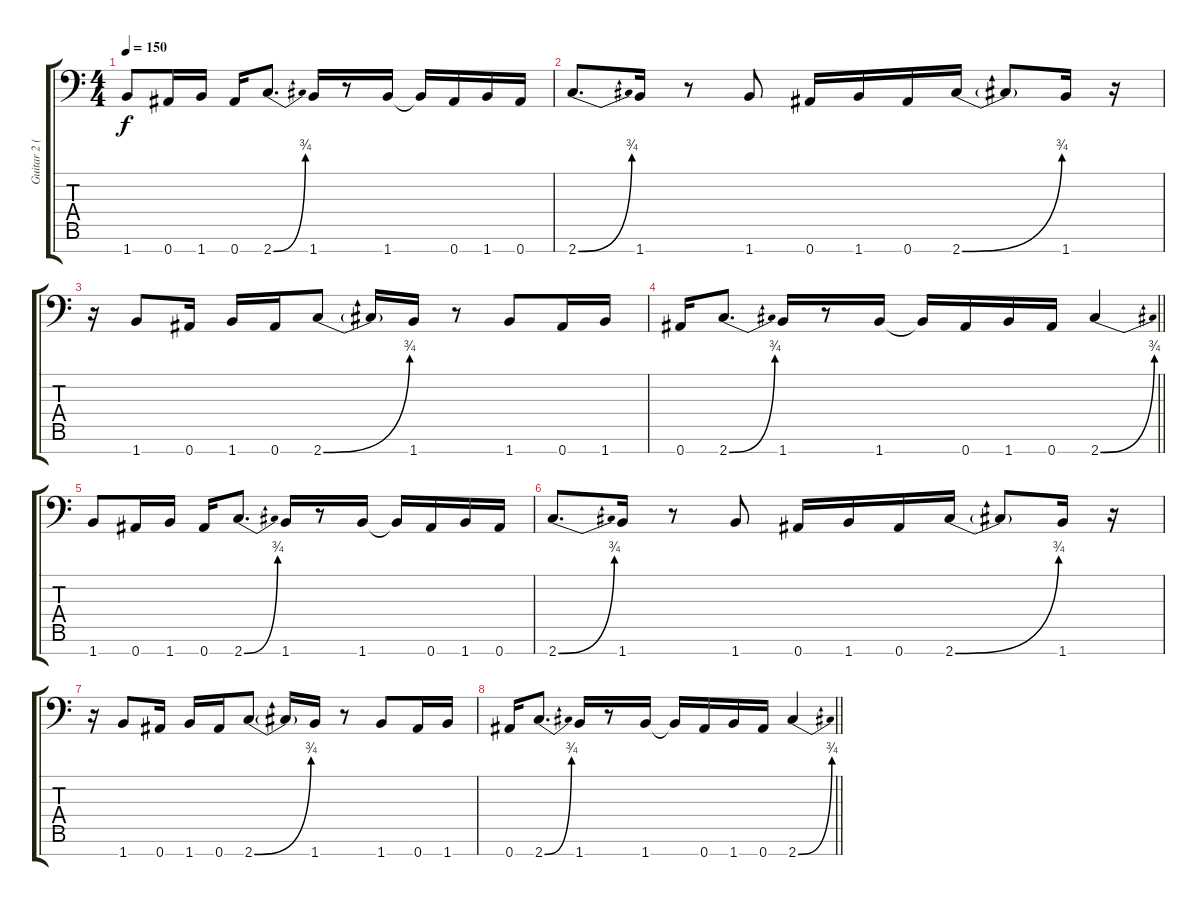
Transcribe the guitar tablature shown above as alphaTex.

\track ("Guitar 2 (Marten Hagstrom)" "Guitar 2 (") {instrument overdrivenguitar}
\staff {score tabs}
\tuning (Eb4 Bb3 Gb3 Db3 Ab2 Eb2 Bb1) {hide}
\ts (4 4)
\tempo 150
\clef f4
\ks c
1.7.8{dy f} 0.7.16 1.7.16 0.7.16 2.7{be (bend 0 0 60 3)}.8{d} 1.7.16 r.8 1.7.16 1.7{t}.16 0.7.16 1.7.16 0.7.16 |
2.7{be (bend 0 0 60 3)}.8{d} 1.7.16 r.8 1.7.8 0.7.16 1.7.16 0.7.16 2.7{be (bend 0 0 60 3)}.16 2.7{t}.8 1.7.16 r.16 |
r.16 1.7.8 0.7.16 1.7.16 0.7.16 2.7{be (bend 0 0 60 3)}.8 2.7{t}.16 1.7.16 r.8 1.7.8 0.7.16 1.7.16 |
\barLineRight lightlight
0.7.16 2.7{be (bend 0 0 60 3)}.8{d} 1.7.16 r.8 1.7.16 1.7{t}.16 0.7.16 1.7.16 0.7.16 2.7{be (bend 0 0 60 3)}.4 |
1.7.8 0.7.16 1.7.16 0.7.16 2.7{be (bend 0 0 60 3)}.8{d} 1.7.16 r.8 1.7.16 1.7{t}.16 0.7.16 1.7.16 0.7.16 |
2.7{be (bend 0 0 60 3)}.8{d} 1.7.16 r.8 1.7.8 0.7.16 1.7.16 0.7.16 2.7{be (bend 0 0 60 3)}.16 2.7{t}.8 1.7.16 r.16 |
r.16 1.7.8 0.7.16 1.7.16 0.7.16 2.7{be (bend 0 0 60 3)}.8 2.7{t}.16 1.7.16 r.8 1.7.8 0.7.16 1.7.16 |
\barLineRight lightlight
0.7.16 2.7{be (bend 0 0 60 3)}.8{d} 1.7.16 r.8 1.7.16 1.7{t}.16 0.7.16 1.7.16 0.7.16 2.7{be (bend 0 0 60 3)}.4
